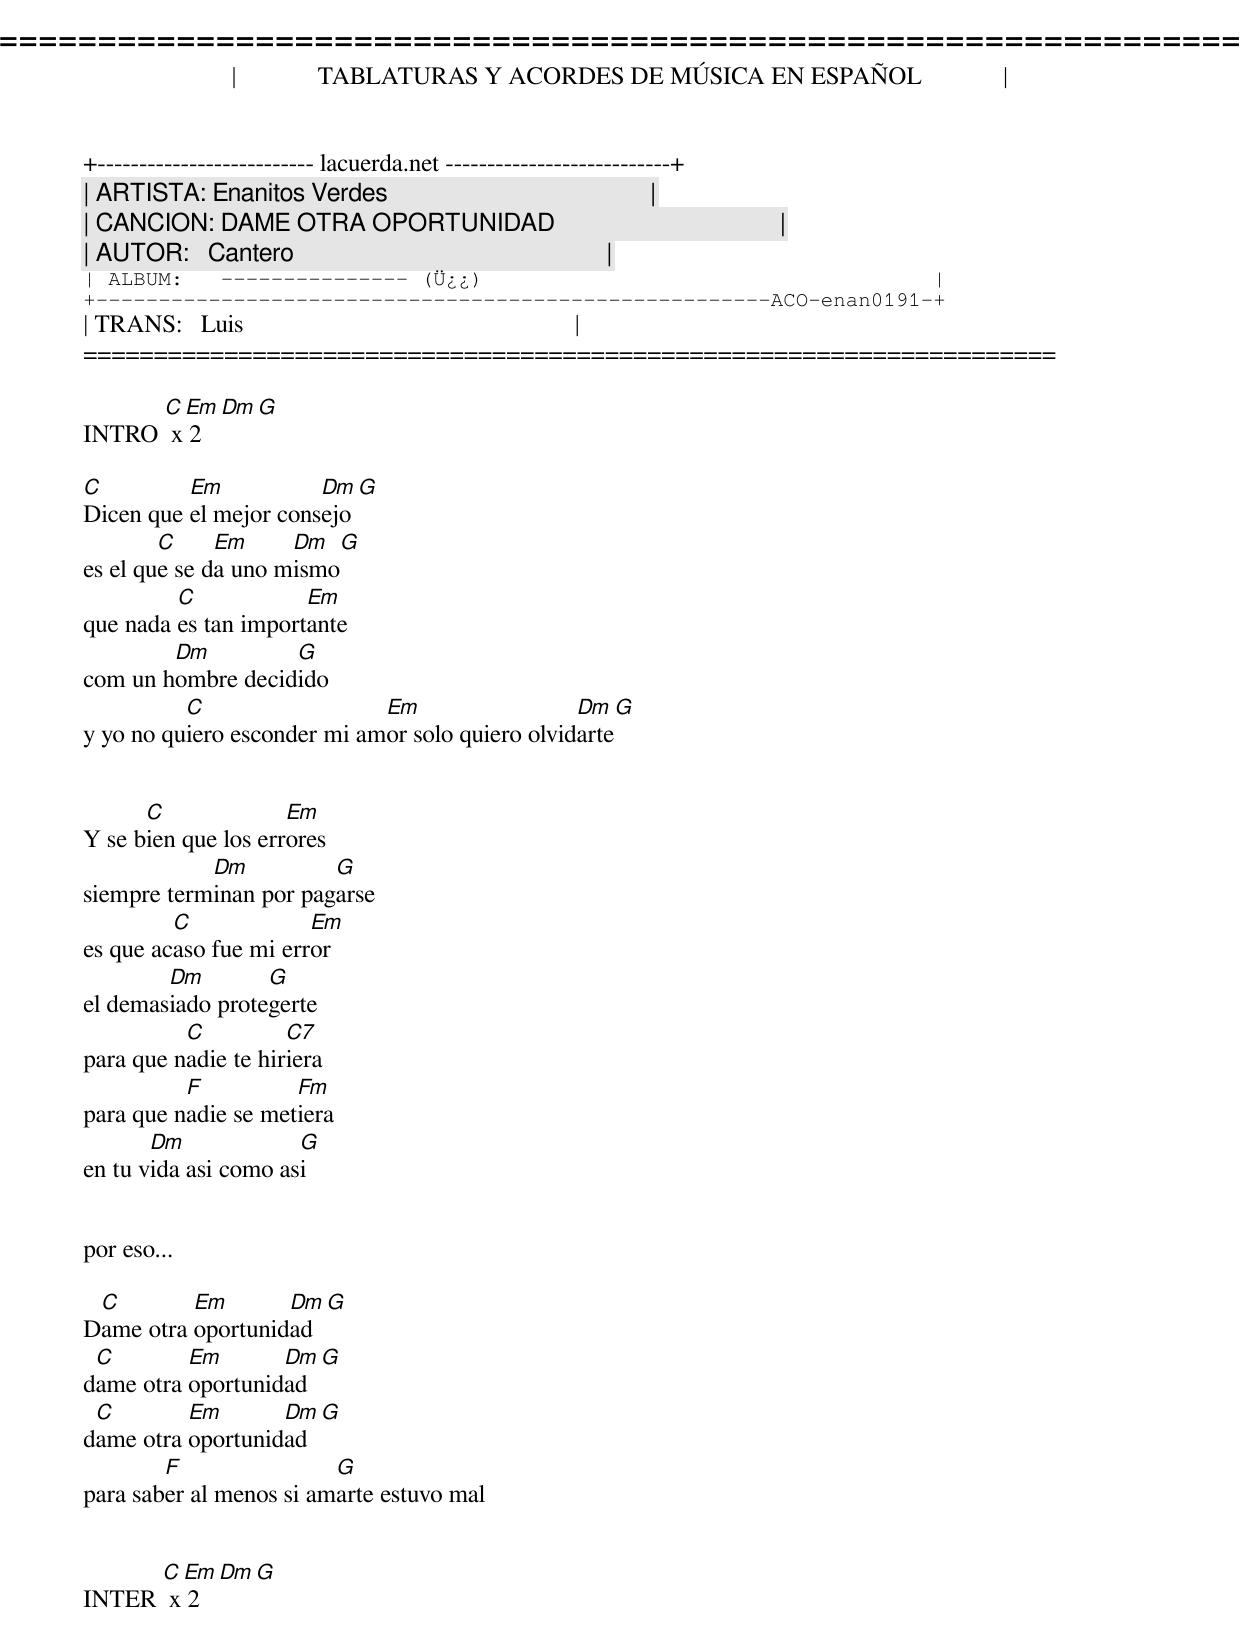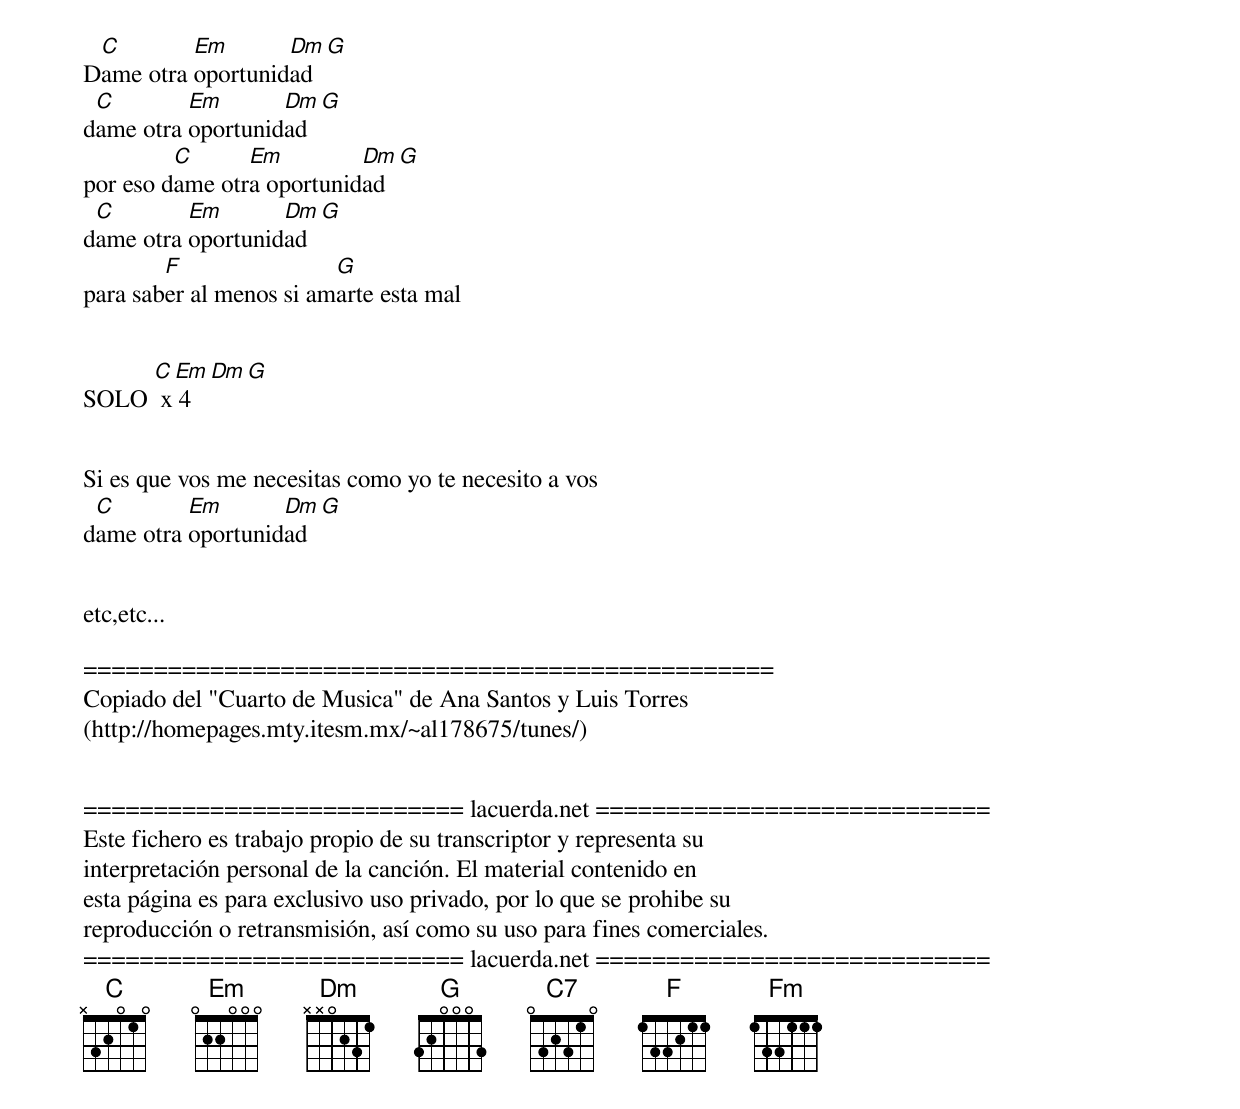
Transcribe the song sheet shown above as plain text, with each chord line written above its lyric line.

=====================================================================
|             TABLATURAS Y ACORDES DE MÚSICA EN ESPAÑOL             |
+-------------------------- lacuerda.net ---------------------------+
| ARTISTA: Enanitos Verdes                                          |
| CANCION: DAME OTRA OPORTUNIDAD                                    |
| AUTOR:   Cantero                                                  |
| ALBUM:   --------------- (Ü¿¿)                                    |
+------------------------------------------------------ACO-enan0191-+
| TRANS:   Luis                                                     |
=====================================================================

INTRO [C Em Dm G] x 2

C         Em           Dm  G
Dicen que el mejor consejo
        C     Em     Dm  G
es el que se da uno mismo
         C            Em
que nada es tan importante
        Dm         G
com un hombre decidido
          C                  Em                  Dm  G
y yo no quiero esconder mi amor solo quiero olvidarte


      C              Em
Y se bien que los errores
            Dm          G
siempre terminan por pagarse
         C             Em
es que acaso fue mi error
        Dm        G
el demasiado protegerte
          C          C7
para que nadie te hiriera
          F          Fm
para que nadie se metiera
       Dm             G
en tu vida asi como asi


por eso...

 C        Em       Dm  G
Dame otra oportunidad
 C        Em       Dm  G
dame otra oportunidad
 C        Em       Dm  G
dame otra oportunidad
        F                G
para saber al menos si amarte estuvo mal


INTER [C Em Dm G] x 2


 C        Em       Dm  G
Dame otra oportunidad
 C        Em       Dm  G
dame otra oportunidad
         C      Em         Dm  G
por eso dame otra oportunidad
 C        Em       Dm  G
dame otra oportunidad
        F                G
para saber al menos si amarte esta mal


SOLO [C Em Dm G] x 4


Si es que vos me necesitas como yo te necesito a vos
 C        Em       Dm  G
dame otra oportunidad


etc,etc...

=================================================
Copiado del "Cuarto de Musica" de Ana Santos y Luis Torres
(http://homepages.mty.itesm.mx/~al178675/tunes/)


=========================== lacuerda.net ============================
Este fichero es trabajo propio de su transcriptor y representa su
interpretación personal de la canción. El material contenido en
esta página es para exclusivo uso privado, por lo que se prohibe su
reproducción o retransmisión, así como su uso para fines comerciales.
=========================== lacuerda.net ============================
